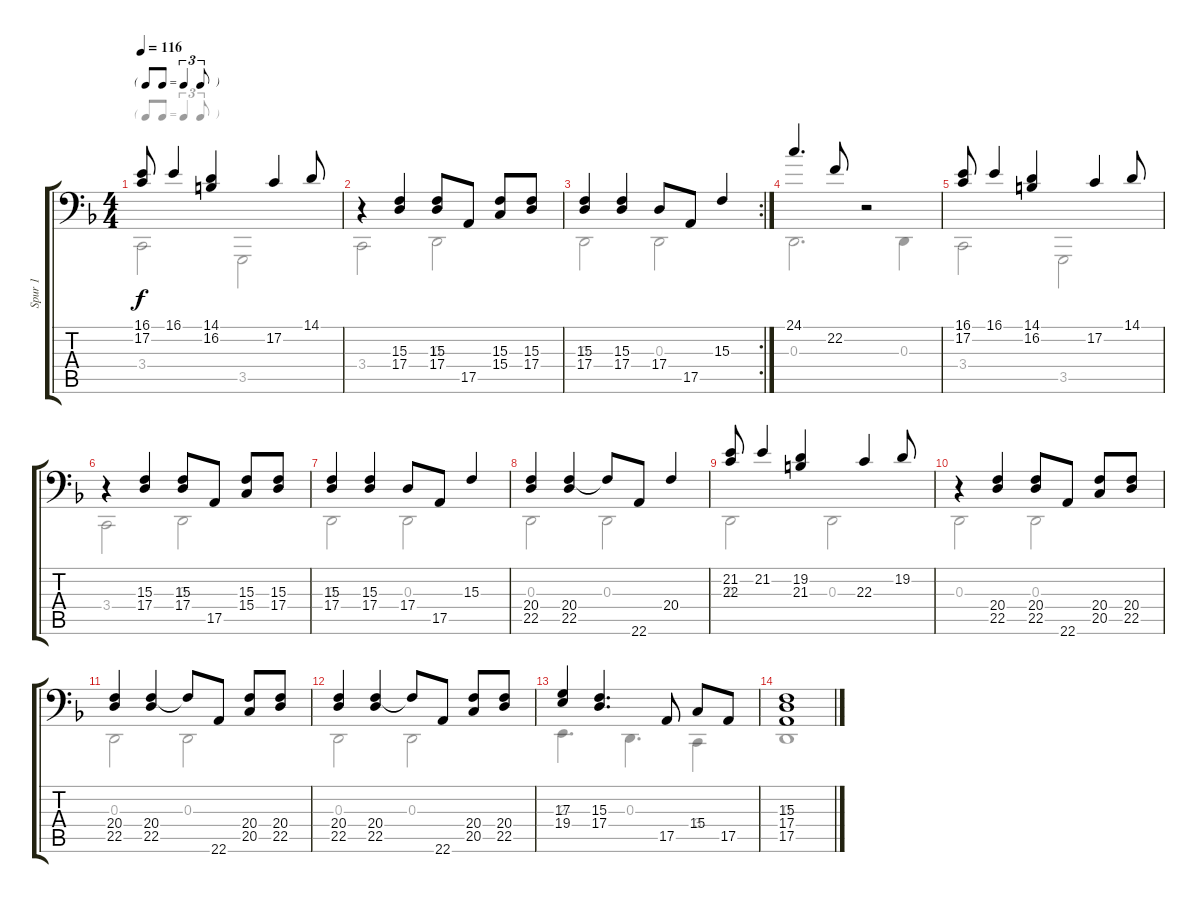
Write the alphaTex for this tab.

\track ("Spur 1" "Spur 1") {instrument acousticgrandpiano}
\staff {score tabs}
\tuning (C3 G2 D2 A1 E1 B0) {hide}
\voice
\ts (4 4)
\tf triplet8th
\tempo 116
\clef f4
\ks f
(16.1 17.2).8{dy f} 16.1.4 (14.1 16.2).4 17.2.4 14.1.8 |
r.4 (15.3 17.4).4 (15.3 17.4).8 17.5.8 (15.3 15.4).8 (15.3 17.4).8 |
\rc 2
(15.3 17.4).4 (15.3 17.4).4 17.4.8 17.5.8 15.3.4 |
24.1.4{d} 22.2.8 r.2 |
(16.1 17.2).8 16.1.4 (14.1 16.2).4 17.2.4 14.1.8 |
r.4 (15.3 17.4).4 (15.3 17.4).8 17.5.8 (15.3 15.4).8 (15.3 17.4).8 |
(15.3 17.4).4 (15.3 17.4).4 17.4.8 17.5.8 15.3.4 |
(20.4 22.5).4 (20.4 22.5).4 20.4{t}.8 22.6.8 20.4.4 |
(21.2 22.3).8 21.2.4 (19.2 21.3).4 22.3.4 19.2.8 |
r.4 (20.4 22.5).4 (20.4 22.5).8 22.6.8 (20.4 20.5).8 (20.4 22.5).8 |
(20.4 22.5).4 (20.4 22.5).4 20.4{t}.8 22.6.8 (20.4 20.5).8 (20.4 22.5).8 |
(20.4 22.5).4 (20.4 22.5).4 20.4{t}.8 22.6.8 (20.4 20.5).8 (20.4 22.5).8 |
(17.3 19.4).4 (15.3 17.4).4{d} 17.5.8 15.4.8 17.5.8 |
(15.3 17.4 17.5).1
\voice
\clef f4
\ottava regular
\simile none
\ks f
3.4.2{dy f} 3.5.2 |
3.4.2 0.3.2 |
0.3.2 0.3.2 |
0.3.2{d} 0.3.4 |
3.4.2 3.5.2 |
3.4.2 0.3.2 |
0.3.2 0.3.2 |
0.3.2 0.3.2 |
0.3.2 0.3.2 |
0.3.2 0.3.2 |
0.3.2 0.3.2 |
0.3.2 0.3.2 |
2.3.4{d} 0.3.4{d} 3.4.4 |
0.3.1
